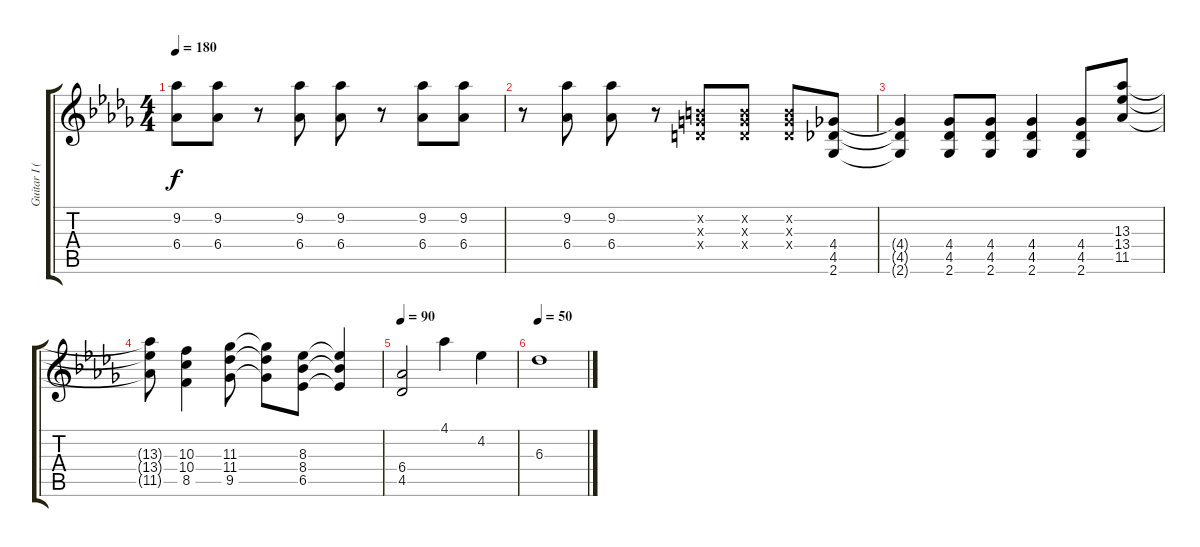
\track ("Guitar I (Hirasawa Yui)" "Guitar I (") {instrument overdrivenguitar}
\staff {score tabs}
\tuning (E4 B3 G3 D3 A2 E2) {hide}
\ts (4 4)
\tempo 180
\clef g2
\ks db
(9.2 6.4).8{dy f} (9.2 6.4).8 r.8 (9.2 6.4).8 (9.2 6.4).8 r.8 (9.2 6.4).8 (9.2 6.4).8 |
r.8 (9.2 6.4).8 (9.2 6.4).8 r.8 (0.2{x} 0.3{x} 0.4{x}).8 (0.2{x} 0.3{x} 0.4{x}).8 (0.2{x} 0.3{x} 0.4{x}).8 (4.4 4.5 2.6).8 |
(4.4{t} 4.5{t} 2.6{t}).4 (4.4 4.5 2.6).8 (4.4 4.5 2.6).8 (4.4 4.5 2.6).4 (4.4 4.5 2.6).8 (13.3 13.4 11.5).8 |
(13.3{t} 13.4{t} 11.5{t}).8 (10.3 10.4 8.5).4 (11.3 11.4 9.5).8 (11.3{t} 11.4{t} 9.5{t}).8 (8.3 8.4 6.5).8 (8.3{t} 8.4{t} 6.5{t}).4 |
\tempo 90
(6.4 4.5).2 4.1.4 4.2.4 |
\tempo 50
6.3.1
